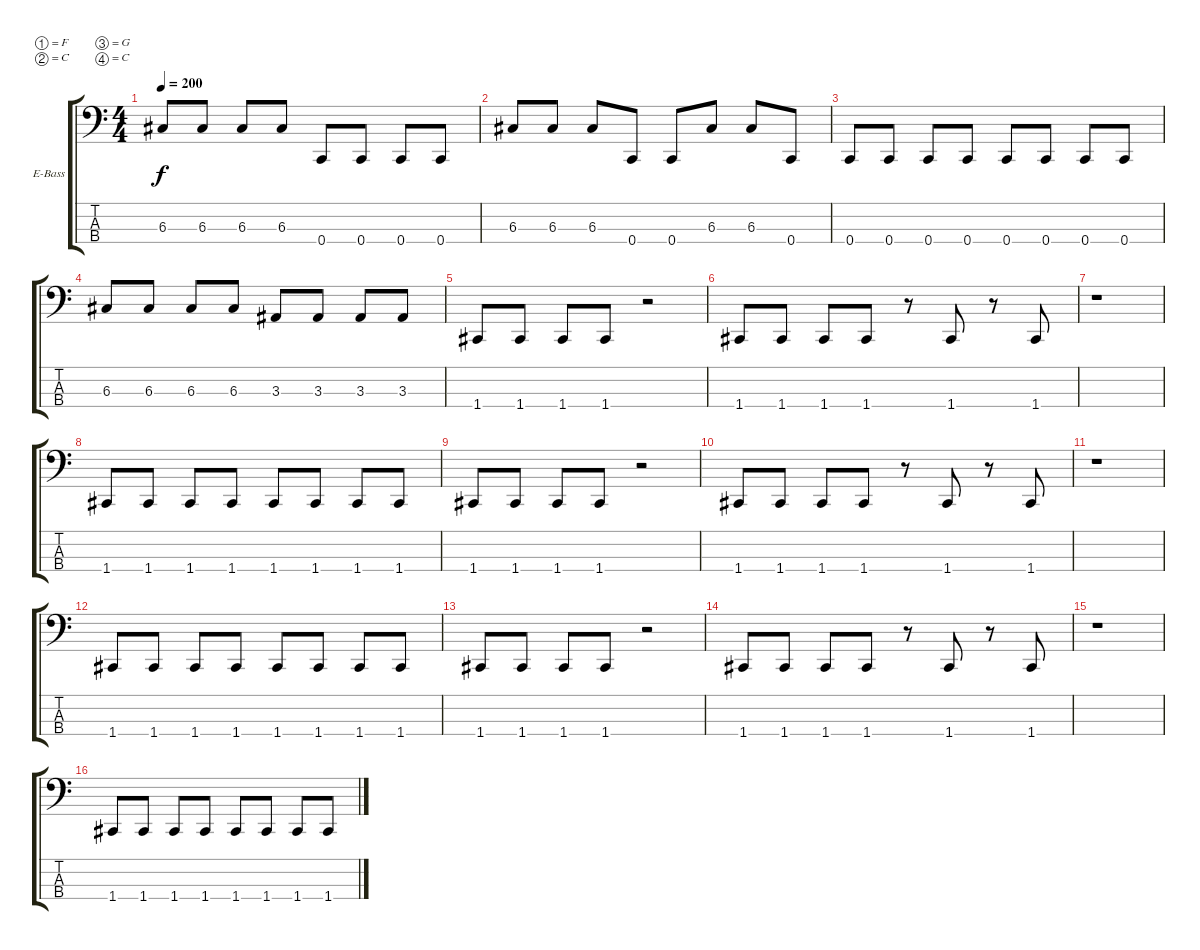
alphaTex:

\defaultSystemsLayout 4
\bracketExtendMode groupsimilarinstruments
\firstSystemTrackNameOrientation horizontal
\otherSystemsTrackNameOrientation horizontal
\track ("Electric Bass" "E-Bass") {instrument electricbassfinger}
\staff {score tabs}
\tuning (F2 C2 G1 C1)
\ts (4 4)
\tempo 200
\clef f4
\ks c
6.3.8{dy f} 6.3.8 6.3.8 6.3.8 0.4.8 0.4.8 0.4.8 0.4.8 |
6.3.8 6.3.8 6.3.8 0.4.8 0.4.8 6.3.8 6.3.8 0.4.8 |
0.4.8 0.4.8 0.4.8 0.4.8 0.4.8 0.4.8 0.4.8 0.4.8 |
6.3.8 6.3.8 6.3.8 6.3.8 3.3.8 3.3.8 3.3.8 3.3.8 |
1.4.8 1.4.8 1.4.8 1.4.8 r.2 |
1.4.8 1.4.8 1.4.8 1.4.8 r.8 1.4.8 r.8 1.4.8 |
r.1 |
1.4.8 1.4.8 1.4.8 1.4.8 1.4.8 1.4.8 1.4.8 1.4.8 |
1.4.8 1.4.8 1.4.8 1.4.8 r.2 |
1.4.8 1.4.8 1.4.8 1.4.8 r.8 1.4.8 r.8 1.4.8 |
r.1 |
1.4.8 1.4.8 1.4.8 1.4.8 1.4.8 1.4.8 1.4.8 1.4.8 |
1.4.8 1.4.8 1.4.8 1.4.8 r.2 |
1.4.8 1.4.8 1.4.8 1.4.8 r.8 1.4.8 r.8 1.4.8 |
r.1 |
1.4.8 1.4.8 1.4.8 1.4.8 1.4.8 1.4.8 1.4.8 1.4.8
